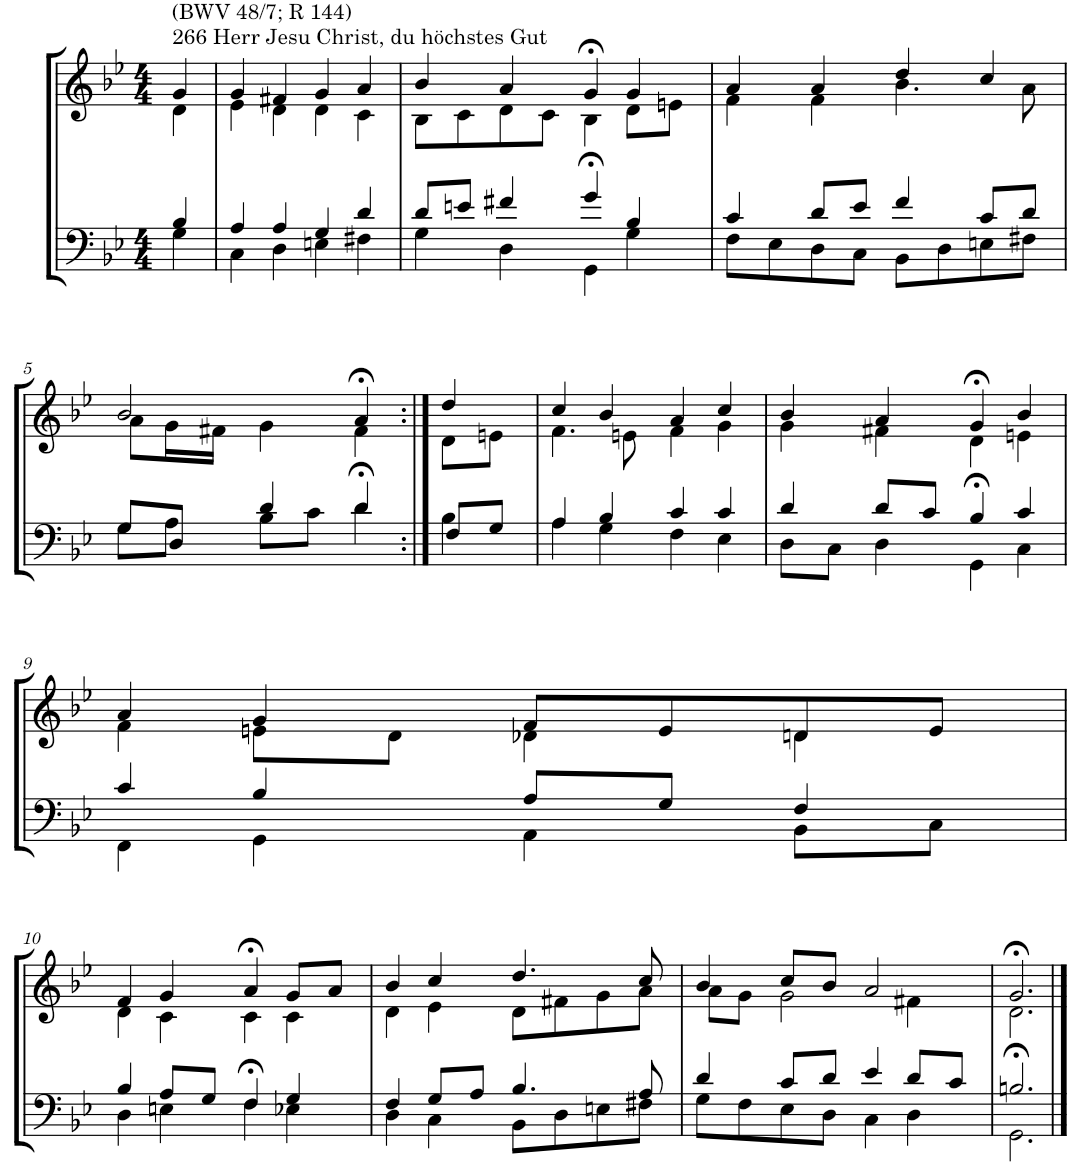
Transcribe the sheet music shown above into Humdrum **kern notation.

**kern	**kern
*part2	*part1
*staff2	*staff1
*I"Tenor/Baß	*I"Sopran/Alt
*clefF4	*clefG2
*k[b-e-]	*k[b-e-]
*M4/4	*M4/4
=1	=1
*^	*^
!	!	!LO:TX:a:t=266 Herr Jesu Christ, du höchstes Gut	!
!	!	!LO:TX:a:t=(BWV 48/7; R 144)	!
4B-/	4G\	4g/	4d\
=2	=2	=2	=2
4A/	4C\	4g/	4e-\
4A/	4D\	4f#X/	4d\
4G/	4En\	4g/	4d\
4d/	4F#X\	4a/	4c\
=3	=3	=3	=3
8d/L	4G\	4b-/	8B-\L
8en/J	.	.	8c\
4f#X/	4D\	4a/	8d\
.	.	.	8c\J
4g/	4GG>\	4g>/	4B-\
4B-/	4G\	4g/	8d\L
.	.	.	8en\J
=4	=4	=4	=4
4c/	8F\L	4a/	4f\
.	8E-\	.	.
8d/L	8D\	4a/	4f\
8e-/J	8C\J	.	.
4f/	8BB-\L	4dd/	4.b-\
.	8D\	.	.
8c/L	8En\	4cc/	.
8d/J	8F#X\J	.	8a\
!!LO:LB:g=z	!!
=5	=5	=5	=5
8G/L	8G\L	2b-/	8a\L
8D/J	8A\J	.	16g\L
.	.	.	16f#X\JJ
4d/	8B-\L	.	4g\
.	8c\J	.	.
4d/	4d>\	4a>/	4f#\
=6:|!	=6:|!	=6:|!	=6:|!
8F/L	4B-\	4dd/	8d\L
8G/J	.	.	8en\J
=7	=7	=7	=7
4A/	4A\	4cc/	4.f\
4B-/	4G\	4b-/	.
.	.	.	8en\
4c/	4F\	4a/	4f\
4c/	4E-\	4cc/	4g\
=8	=8	=8	=8
4d/	8D\L	4b-/	4g\
.	8C\J	.	.
8d/L	4D\	4a/	4f#X\
8c/J	.	.	.
4B-/	4GG>\	4g>/	4d\
4c/	4C\	4b-/	4en\
!!LO:LB:g=z	!!
=9	=9	=9	=9
4c/	4FF\	4a/	4f\
4B-/	4GG\	4g/	8en\L
.	.	.	8d\J
8A/L	4AA\	8f/L	4d-X\
8G/J	.	8e/	.
4F/	8BB-\L	8dn/	4d\
.	8C\J	8e/J	.
!!LO:LB:g=z	!!
=10	=10	=10	=10
4B-/	4D\	4f/	4d\
8A/L	4En\	4g/	4c\
8G/J	.	.	.
4F/	4F>\	4a>/	4c\
4G/	4E-X\	8g/L	4c\
.	.	8a/J	.
=11	=11	=11	=11
4F/	4D\	4b-/	4d\
8G/L	4C\	4cc/	4e-\
8A/J	.	.	.
4.B-/	8BB-\L	4.dd/	8d\L
.	8D\	.	8f#X\
.	8En\	.	8g\
8A/	8F#X\J	8cc/	8a\J
=12	=12	=12	=12
4d/	8G\L	4b-/	8a\L
.	8F\	.	8g\J
8c/L	8E-\	8cc/L	2g\
8d/J	8D\J	8b-/J	.
4e-/	4C\	2a/	.
8d/L	4D\	.	4f#X\
8c/J	.	.	.
=13	=13	=13	=13
2.Bn/	2.GG>\	2.g>/	2.d\
*v	*v	*	*
*	*v	*v
==	==
*-	*-
